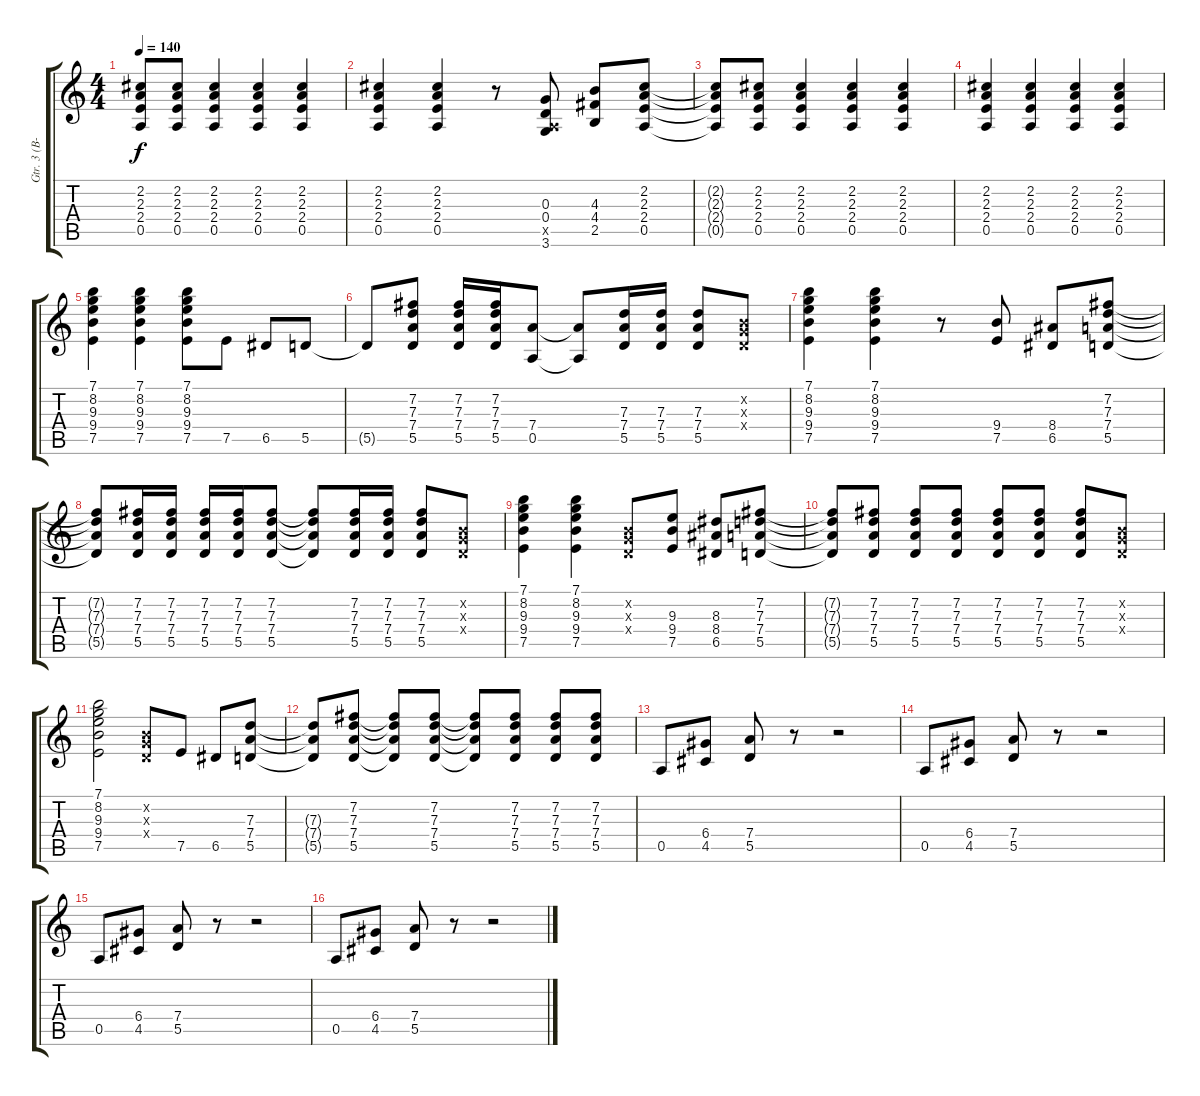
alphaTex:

\track ("Gtr. 3 (B-bender)" "Gtr. 3 (B-") {instrument distortionguitar}
\staff {score tabs}
\tuning (E4 B3 G3 D3 A2 E2) {hide}
\ts (4 4)
\tempo 140
\clef g2
\ks c
(2.2{t} 2.3{t} 2.4{t} 0.5{t}).8{dy f} (2.2 2.3 2.4 0.5).8 (2.2 2.3 2.4 0.5).4 (2.2 2.3 2.4 0.5).4 (2.2 2.3 2.4 0.5).4 |
(2.2 2.3 2.4 0.5).4 (2.2 2.3 2.4 0.5).4 r.8 (0.3 0.4 0.5{x} 3.6).8 (4.3 4.4 2.5).8 (2.2 2.3 2.4 0.5).8 |
(2.2{t} 2.3{t} 2.4{t} 0.5{t}).8 (2.2 2.3 2.4 0.5).8 (2.2 2.3 2.4 0.5).4 (2.2 2.3 2.4 0.5).4 (2.2 2.3 2.4 0.5).4 |
(2.2 2.3 2.4 0.5).4 (2.2 2.3 2.4 0.5).4 (2.2 2.3 2.4 0.5).4 (2.2 2.3 2.4 0.5).4 |
(7.1 8.2 9.3 9.4 7.5).4 (7.1 8.2 9.3 9.4 7.5).4 (7.1 8.2 9.3 9.4 7.5).8 7.5.8 6.5.8 5.5.8 |
5.5{t}.8 (7.2 7.3 7.4 5.5).8 (7.2 7.3 7.4 5.5).16 (7.2 7.3 7.4 5.5).16 (7.4 0.5).8 (7.4{t} 0.5{t}).8 (7.3 7.4 5.5).16 (7.3 7.4 5.5).16 (7.3 7.4 5.5).8 (0.2{x} 0.3{x} 0.4{x}).8 |
(7.1 8.2 9.3 9.4 7.5).4 (7.1 8.2 9.3 9.4 7.5).4 r.8 (9.4 7.5).8 (8.4 6.5).8 (7.2 7.3 7.4 5.5).8 |
(7.2{t} 7.3{t} 7.4{t} 5.5{t}).8 (7.2 7.3 7.4 5.5).16 (7.2 7.3 7.4 5.5).16 (7.2 7.3 7.4 5.5).16 (7.2 7.3 7.4 5.5).16 (7.2 7.3 7.4 5.5).8 (7.2{t} 7.3{t} 7.4{t} 5.5{t}).8 (7.2 7.3 7.4 5.5).16 (7.2 7.3 7.4 5.5).16 (7.2 7.3 7.4 5.5).8 (0.2{x} 0.3{x} 0.4{x}).8 |
(7.1 8.2 9.3 9.4 7.5).4 (7.1 8.2 9.3 9.4 7.5).4 (0.2{x} 0.3{x} 0.4{x}).8 (9.3 9.4 7.5).8 (8.3 8.4 6.5).8 (7.2 7.3 7.4 5.5).8 |
(7.2{t} 7.3{t} 7.4{t} 5.5{t}).8 (7.2 7.3 7.4 5.5).8 (7.2 7.3 7.4 5.5).8 (7.2 7.3 7.4 5.5).8 (7.2 7.3 7.4 5.5).8 (7.2 7.3 7.4 5.5).8 (7.2 7.3 7.4 5.5).8 (0.2{x} 0.3{x} 0.4{x}).8 |
(7.1 8.2 9.3 9.4 7.5).2 (0.2{x} 0.3{x} 0.4{x}).8 7.5.8 6.5.8 (7.3 7.4 5.5).8 |
(7.3{t} 7.4{t} 5.5{t}).8 (7.2 7.3 7.4 5.5).8 (7.2{t} 7.3{t} 7.4{t} 5.5{t}).8 (7.2 7.3 7.4 5.5).8 (7.2{t} 7.3{t} 7.4{t} 5.5{t}).8 (7.2 7.3 7.4 5.5).8 (7.2 7.3 7.4 5.5).8 (7.2 7.3 7.4 5.5).8 |
0.5.8 (6.4 4.5).8 (7.4 5.5).8 r.8 r.2 |
0.5.8 (6.4 4.5).8 (7.4 5.5).8 r.8 r.2 |
0.5.8 (6.4 4.5).8 (7.4 5.5).8 r.8 r.2 |
0.5.8 (6.4 4.5).8 (7.4 5.5).8 r.8 r.2
